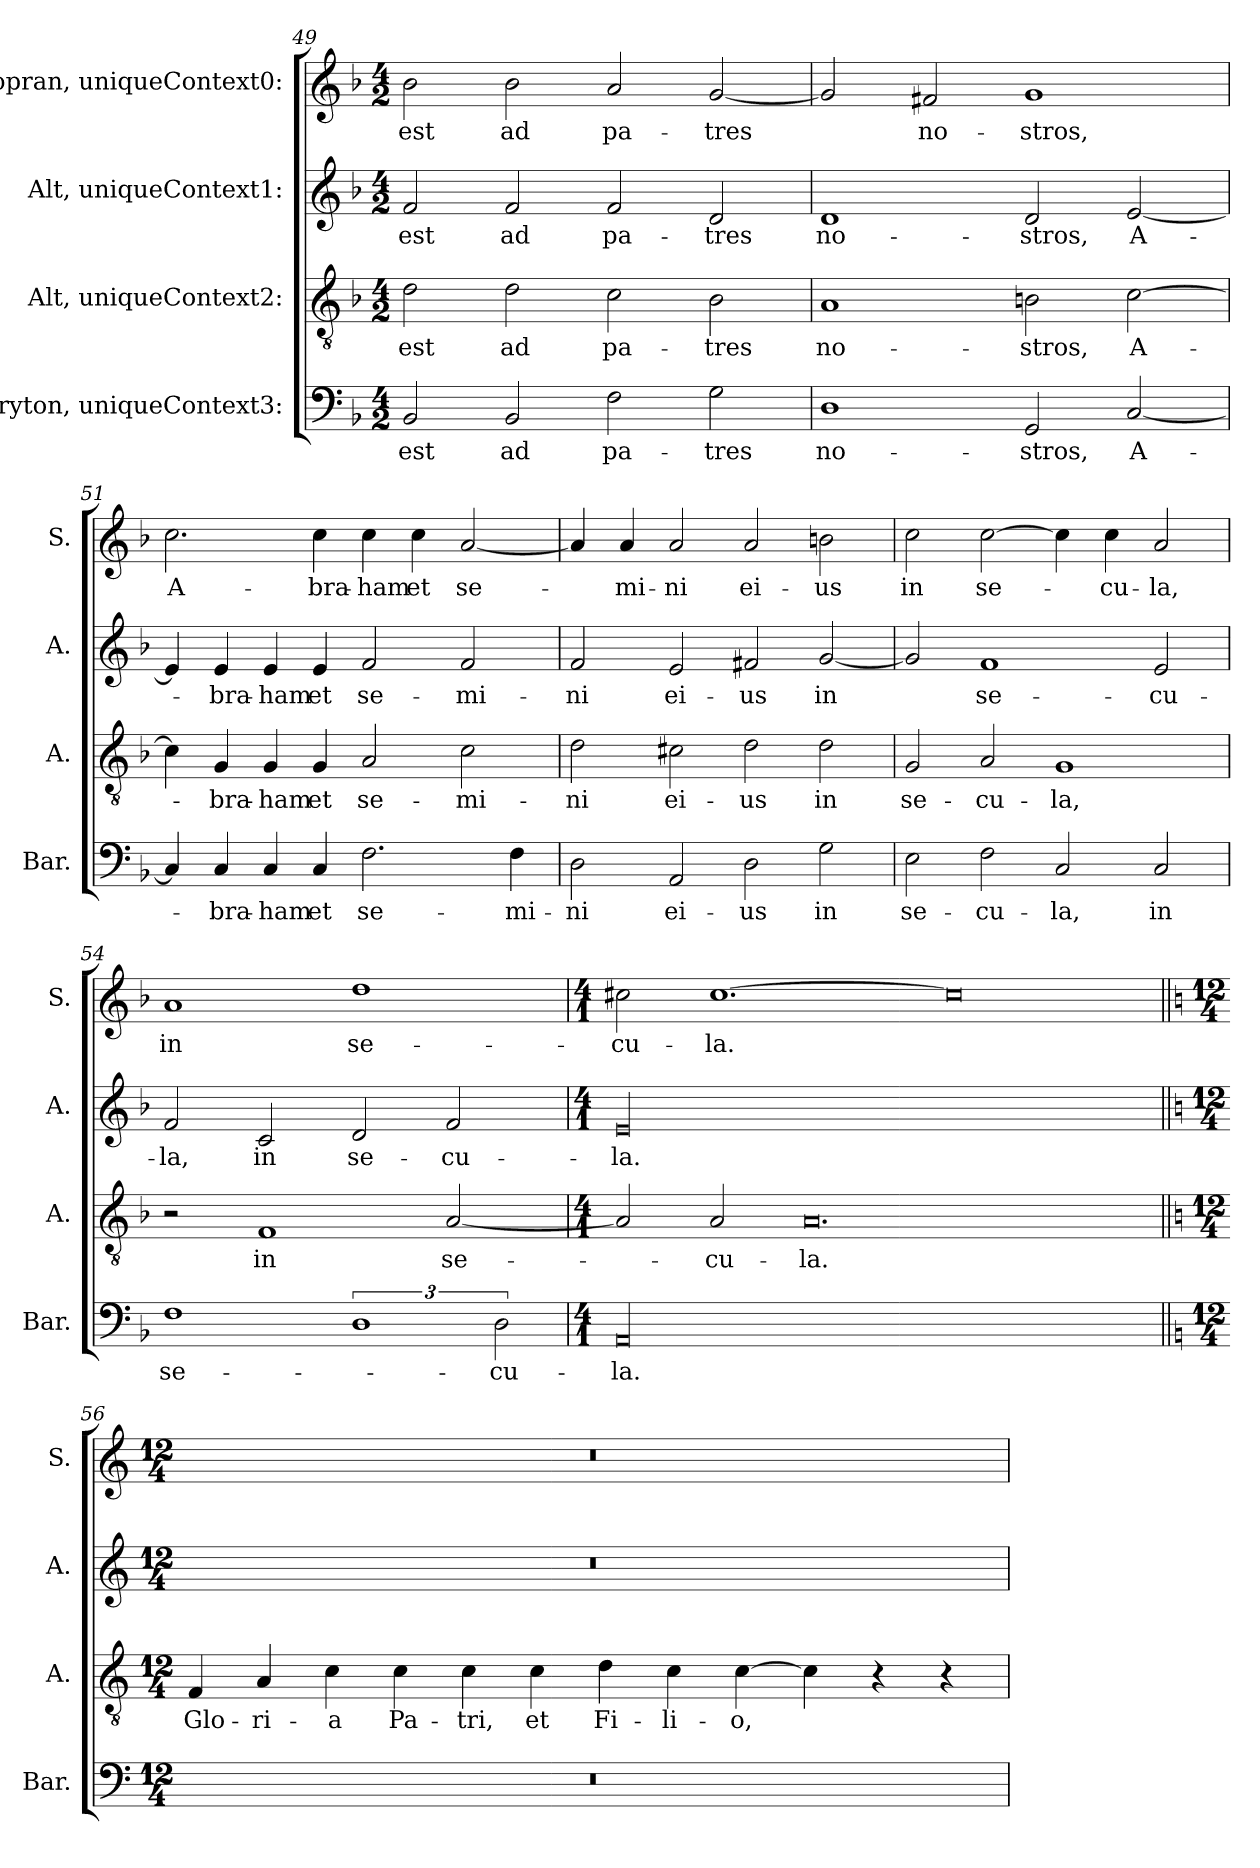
**kern	**text	**kern	**text	**kern	**text	**kern	**text
*part4	*part4	*part3	*part3	*part2	*part2	*part1	*part1
*staff4	*staff4	*staff3	*staff3	*staff2	*staff2	*staff1	*staff1
*I"Baryton, uniqueContext3:	*	*I"Alt, uniqueContext2:	*	*I"Alt, uniqueContext1:	*	*I"Sopran, uniqueContext0:	*
*I'Bar.	*	*I'A.	*	*I'A.	*	*I'S.	*
!!LO:LB:g=z
*clefF4	*	*clefGv2	*	*clefG2	*	*clefG2	*
*k[b-]	*	*k[b-]	*	*k[b-]	*	*k[b-]	*
*M4/2	*	*M4/2	*	*M4/2	*	*M4/2	*
=49	=49	=49	=49	=49	=49	=49	=49
!	!LO:LY:b	!	!LO:LY:b	!	!LO:LY:b	!	!LO:LY:b
2BB-/	est	2d\	est	2f/	est	2b-\	est
!	!LO:LY:b	!	!LO:LY:b	!	!LO:LY:b	!	!LO:LY:b
2BB-/	ad	2d\	ad	2f/	ad	2b-\	ad
!	!LO:LY:b	!	!LO:LY:b	!	!LO:LY:b	!	!LO:LY:b
2F\	pa-	2c\	pa-	2f/	pa-	2a/	pa-
!	!LO:LY:b	!	!LO:LY:b	!	!LO:LY:b	!	!LO:LY:b
2G\	-tres	2B-\	-tres	2d/	-tres	[2g/	-tres
=50	=50	=50	=50	=50	=50	=50	=50
!	!LO:LY:b	!	!LO:LY:b	!	!LO:LY:b	!	!
1D	no-	1A	no-	1d	no-	2g/]	.
!	!	!	!	!	!	!	!LO:LY:b
.	.	.	.	.	.	2f#X/	no-
!	!LO:LY:b	!	!LO:LY:b	!	!LO:LY:b	!	!LO:LY:b
2GG/	-stros,	2Bn\	-stros,	2d/	-stros,	1g	-stros,
!	!LO:LY:b	!	!LO:LY:b	!	!LO:LY:b	!	!
[2C/	A-	[2c\	A-	[2e/	A-	.	.
=51	=51	=51	=51	=51	=51	=51	=51
!	!	!	!	!	!	!	!LO:LY:b
4C/]	.	4c\]	.	4e/]	.	2.cc\	A-
!	!LO:LY:b	!	!LO:LY:b	!	!LO:LY:b	!	!
4C/	-bra-	4G/	-bra-	4e/	-bra-	.	.
!	!LO:LY:b	!	!LO:LY:b	!	!LO:LY:b	!	!
4C/	-ham	4G/	-ham	4e/	-ham	.	.
!	!LO:LY:b	!	!LO:LY:b	!	!LO:LY:b	!	!LO:LY:b
4C/	et	4G/	et	4e/	et	4cc\	-bra-
!	!LO:LY:b	!	!LO:LY:b	!	!LO:LY:b	!	!LO:LY:b
2.F\	se-	2A/	se-	2f/	se-	4cc\	-ham
!	!	!	!	!	!	!	!LO:LY:b
.	.	.	.	.	.	4cc\	et
!	!	!	!LO:LY:b	!	!LO:LY:b	!	!LO:LY:b
.	.	2c\	-mi-	2f/	-mi-	[2a/	se-
!	!LO:LY:b	!	!	!	!	!	!
4F\	-mi-	.	.	.	.	.	.
=52	=52	=52	=52	=52	=52	=52	=52
!	!LO:LY:b	!	!LO:LY:b	!	!LO:LY:b	!	!
2D\	-ni	2d\	-ni	2f/	-ni	4a/]	.
!	!	!	!	!	!	!	!LO:LY:b
.	.	.	.	.	.	4a/	-mi-
!	!LO:LY:b	!	!LO:LY:b	!	!LO:LY:b	!	!LO:LY:b
2AA/	ei-	2c#X\	ei-	2e/	ei-	2a/	-ni
!	!LO:LY:b	!	!LO:LY:b	!	!LO:LY:b	!	!LO:LY:b
2D\	-us	2d\	-us	2f#X/	-us	2a/	ei-
!	!LO:LY:b	!	!LO:LY:b	!	!LO:LY:b	!	!LO:LY:b
2G\	in	2d\	in	[2g/	in	2bn\	-us
!!LO:LB:g=z
=53	=53	=53	=53	=53	=53	=53	=53
!	!LO:LY:b	!	!LO:LY:b	!	!	!	!LO:LY:b
2E\	se-	2G/	se-	2g/]	.	2cc\	in
!	!LO:LY:b	!	!LO:LY:b	!	!LO:LY:b	!	!LO:LY:b
2F\	-cu-	2A/	-cu-	1f	se-	[2cc\	se-
!	!LO:LY:b	!	!LO:LY:b	!	!	!	!
2C/	-la,	1G	-la,	.	.	4cc\]	.
!	!	!	!	!	!	!	!LO:LY:b
.	.	.	.	.	.	4cc\	-cu-
!	!LO:LY:b	!	!	!	!LO:LY:b	!	!LO:LY:b
2C/	in	.	.	2e/	-cu-	2a/	-la,
=54	=54	=54	=54	=54	=54	=54	=54
!	!LO:LY:b	!	!	!	!LO:LY:b	!	!LO:LY:b
1F	se-	2r	.	2f/	-la,	1a	in
!	!	!	!LO:LY:b	!	!LO:LY:b	!	!
.	.	1F	in	2c/	in	.	.
!	!	!	!	!	!LO:LY:b	!	!LO:LY:b
3%2D	.	.	.	2d/	se-	1dd	se-
!	!	!	!LO:LY:b	!	!LO:LY:b	!	!
.	.	[2A/	se-	2f/	-cu-	.	.
!	!LO:LY:b	!	!	!	!	!	!
3D\	-cu-	.	.	.	.	.	.
=55	=55	=55	=55	=55	=55	=55	=55
*M4/1	*	*M4/1	*	*M4/1	*	*M4/1	*
!	!LO:LY:b	!	!	!	!LO:LY:b	!	!LO:LY:b
00AA/	-la.	2A/]	.	00e/	-la.	2cc#X\	-cu-
!	!	!	!LO:LY:b	!	!	!	!LO:LY:b
.	.	2A/	-cu-	.	.	[1.cc#	-la.
!	!	!	!LO:LY:b	!	!	!	!
.	.	0.A	-la.	.	.	.	.
.	.	.	.	.	.	0cc#]	.
!!LO:PB:g=z
=56||	=56||	=56||	=56||	=56||	=56||	=56||	=56||
*k[]	*	*k[]	*	*k[]	*	*k[]	*
*M12/4	*	*M12/4	*	*M12/4	*	*M12/4	*
*	*	*	*	*	*	*MM172	*
!	!	!	!LO:LY:b	!	!	!	!
0.r	.	4F/	Glo-	0.r	.	0.r	.
!	!	!	!LO:LY:b	!	!	!	!
.	.	4A/	-ri-	.	.	.	.
!	!	!	!LO:LY:b	!	!	!	!
.	.	4c\	-a	.	.	.	.
!	!	!	!LO:LY:b	!	!	!	!
.	.	4c\	Pa-	.	.	.	.
!	!	!	!LO:LY:b	!	!	!	!
.	.	4c\	-tri,	.	.	.	.
!	!	!	!LO:LY:b	!	!	!	!
.	.	4c\	et	.	.	.	.
!	!	!	!LO:LY:b	!	!	!	!
.	.	4d\	Fi-	.	.	.	.
!	!	!	!LO:LY:b	!	!	!	!
.	.	4c\	-li-	.	.	.	.
!	!	!	!LO:LY:b	!	!	!	!
.	.	[4c\	-o,	.	.	.	.
.	.	4c\]	.	.	.	.	.
.	.	4r	.	.	.	.	.
.	.	4r	.	.	.	.	.
=	=	=	=	=	=	=	=
*-	*-	*-	*-	*-	*-	*-	*-
